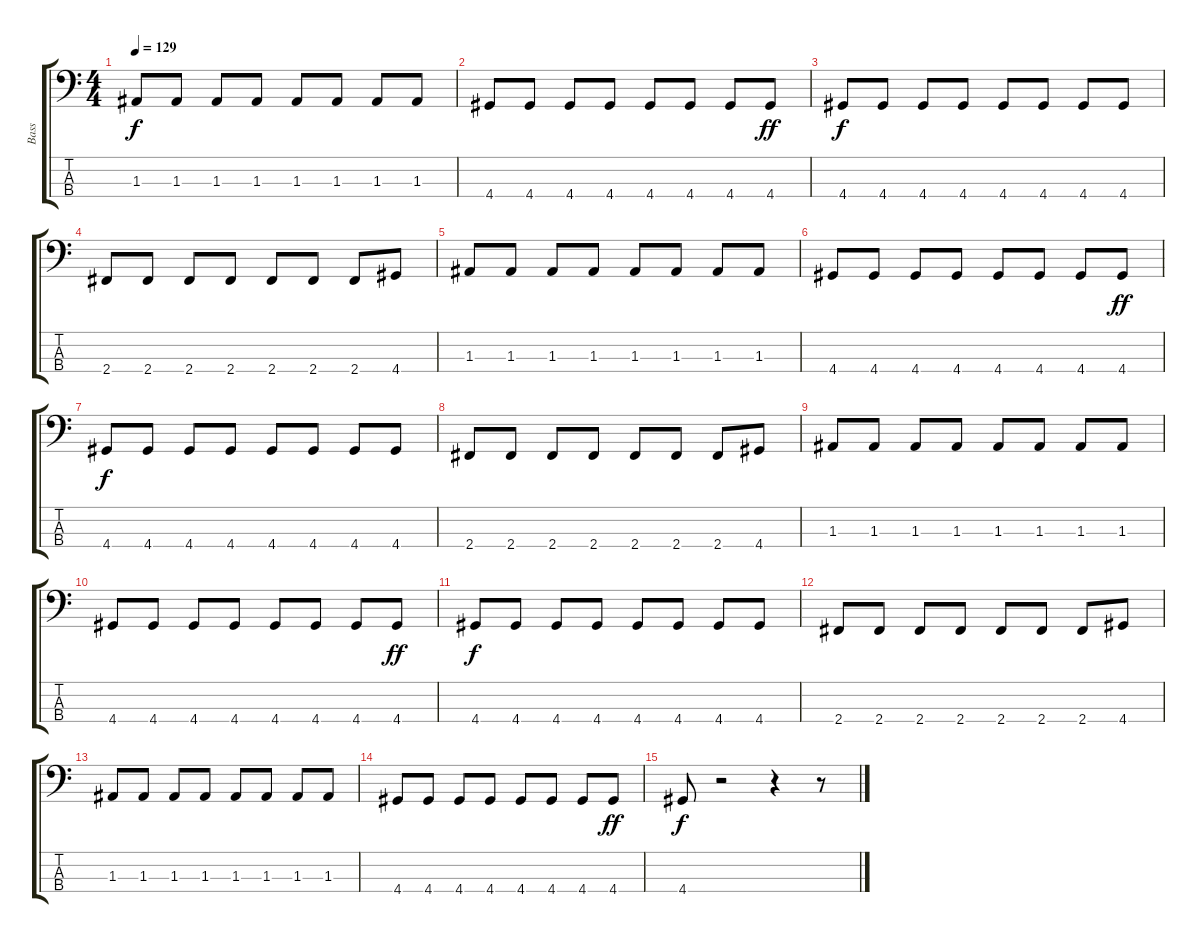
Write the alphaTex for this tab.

\track ("Bass      " "Bass      ") {instrument electricbassfinger}
\staff {score tabs}
\tuning (G2 D2 A1 E1) {hide}
\ts (4 4)
\tempo 129
\clef f4
\ks c
1.3.8{dy f} 1.3.8 1.3.8 1.3.8 1.3.8 1.3.8 1.3.8 1.3.8 |
4.4.8 4.4.8 4.4.8 4.4.8 4.4.8 4.4.8 4.4.8 4.4.8{dy ff} |
4.4.8{dy f} 4.4.8 4.4.8 4.4.8 4.4.8 4.4.8 4.4.8 4.4.8 |
2.4.8 2.4.8 2.4.8 2.4.8 2.4.8 2.4.8 2.4.8 4.4.8 |
1.3.8 1.3.8 1.3.8 1.3.8 1.3.8 1.3.8 1.3.8 1.3.8 |
4.4.8 4.4.8 4.4.8 4.4.8 4.4.8 4.4.8 4.4.8 4.4.8{dy ff} |
4.4.8{dy f} 4.4.8 4.4.8 4.4.8 4.4.8 4.4.8 4.4.8 4.4.8 |
2.4.8 2.4.8 2.4.8 2.4.8 2.4.8 2.4.8 2.4.8 4.4.8 |
1.3.8 1.3.8 1.3.8 1.3.8 1.3.8 1.3.8 1.3.8 1.3.8 |
4.4.8 4.4.8 4.4.8 4.4.8 4.4.8 4.4.8 4.4.8 4.4.8{dy ff} |
4.4.8{dy f} 4.4.8 4.4.8 4.4.8 4.4.8 4.4.8 4.4.8 4.4.8 |
2.4.8 2.4.8 2.4.8 2.4.8 2.4.8 2.4.8 2.4.8 4.4.8 |
1.3.8 1.3.8 1.3.8 1.3.8 1.3.8 1.3.8 1.3.8 1.3.8 |
4.4.8 4.4.8 4.4.8 4.4.8 4.4.8 4.4.8 4.4.8 4.4.8{dy ff} |
4.4.8{dy f} r.2 r.4 r.8
